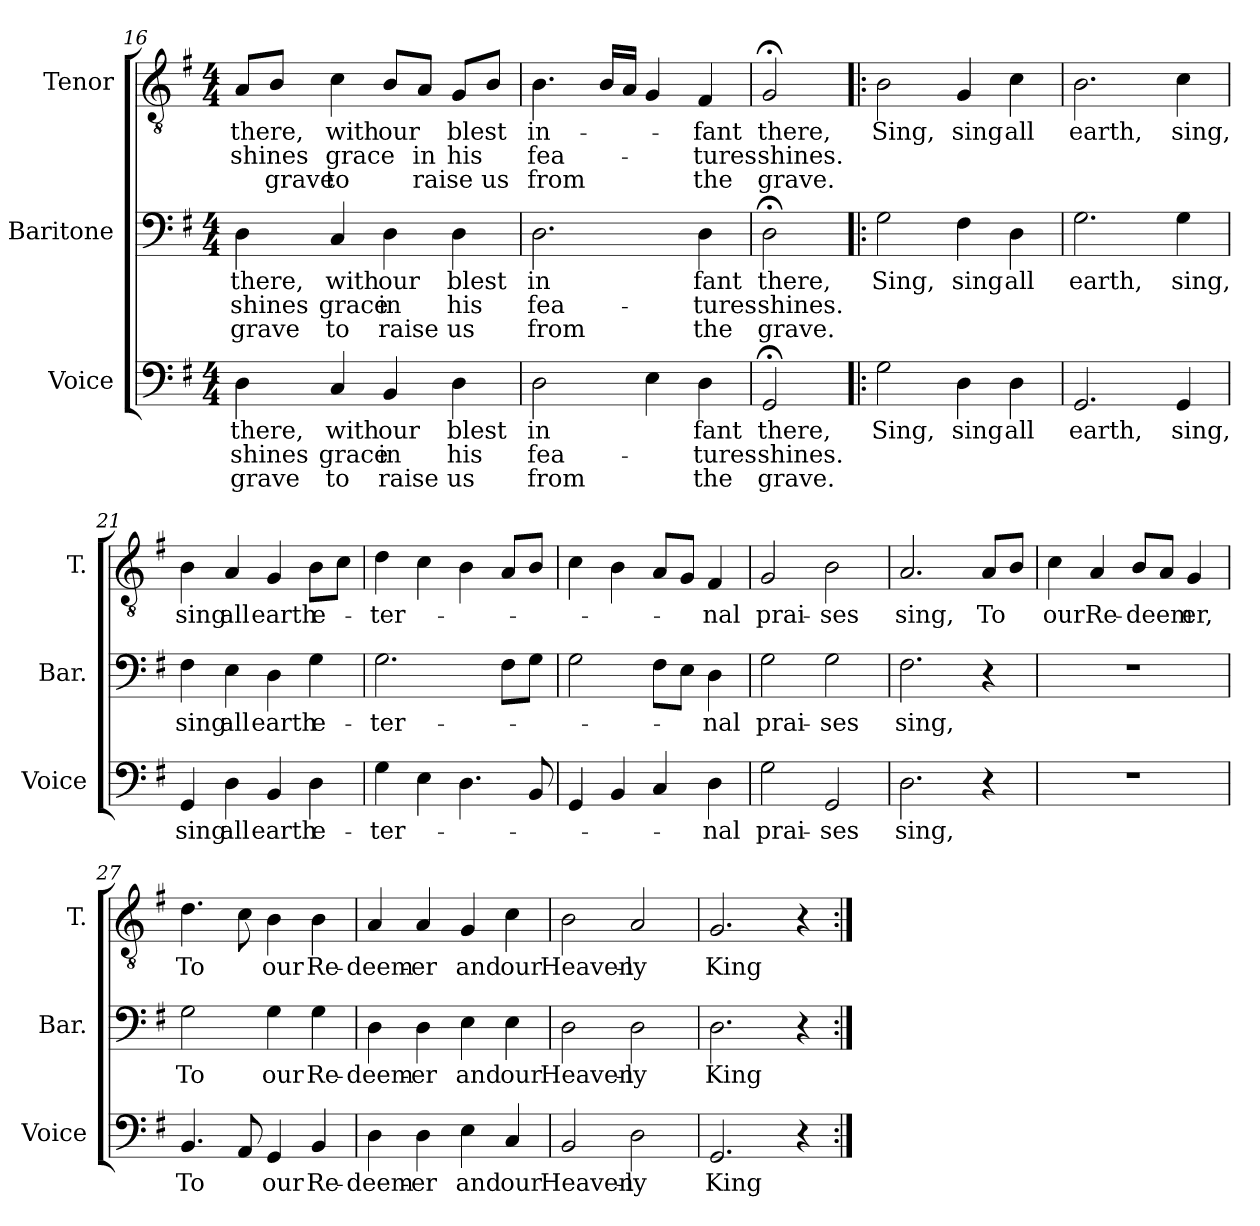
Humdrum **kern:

**kern	**text	**text	**text	**kern	**text	**text	**text	**kern	**text	**text	**text
*part3	*part3	*part3	*part3	*part2	*part2	*part2	*part2	*part1	*part1	*part1	*part1
*staff3	*staff3	*staff3	*staff3	*staff2	*staff2	*staff2	*staff2	*staff1	*staff1	*staff1	*staff1
*I"Voice	*	*	*	*I"Baritone	*	*	*	*I"Tenor	*	*	*
*I'Voice	*	*	*	*I'Bar.	*	*	*	*I'T.	*	*	*
!!LO:LB:g=z
*clefF4	*	*	*	*clefF4	*	*	*	*clefGv2	*	*	*
*k[f#]	*	*	*	*k[f#]	*	*	*	*k[f#]	*	*	*
*G:	*	*	*	*G:	*	*	*	*G:	*	*	*
*M4/4	*	*	*	*M4/4	*	*	*	*M4/4	*	*	*
=16	=16	=16	=16	=16	=16	=16	=16	=16	=16	=16	=16
!	!LO:LY:b	!LO:LY:b	!LO:LY:b	!	!LO:LY:b	!LO:LY:b	!LO:LY:b	!	!LO:LY:b	!LO:LY:b	!
4D\	there,	shines	grave	4D\	there,	shines	grave	8A/L	there,	shines	.
!	!	!	!	!	!	!	!	!	!	!	!LO:LY:b
.	.	.	.	.	.	.	.	8B/J	.	.	grave
!	!LO:LY:b	!LO:LY:b	!LO:LY:b	!	!LO:LY:b	!LO:LY:b	!LO:LY:b	!	!LO:LY:b	!LO:LY:b	!LO:LY:b
4C/	with	grace	to	4C/	with	grace	to	4c\	with	grace	to
!	!LO:LY:b	!LO:LY:b	!LO:LY:b	!	!LO:LY:b	!LO:LY:b	!LO:LY:b	!	!LO:LY:b	!	!
4BB/	our	in	raise	4D\	our	in	raise	8B/L	our	.	.
!	!	!	!	!	!	!	!	!	!	!LO:LY:b	!LO:LY:b
.	.	.	.	.	.	.	.	8A/J	.	in	raise
!	!LO:LY:b	!LO:LY:b	!LO:LY:b	!	!LO:LY:b	!LO:LY:b	!LO:LY:b	!	!LO:LY:b	!LO:LY:b	!
4D\	blest	his	us	4D\	blest	his	us	8G/L	blest	his	.
!	!	!	!	!	!	!	!	!	!	!	!LO:LY:b
.	.	.	.	.	.	.	.	8B/J	.	.	us
=17	=17	=17	=17	=17	=17	=17	=17	=17	=17	=17	=17
!	!LO:LY:b	!LO:LY:b	!LO:LY:b	!	!LO:LY:b	!LO:LY:b	!LO:LY:b	!	!LO:LY:b	!LO:LY:b	!LO:LY:b
2D\	in	fea-	from	2.D\	in	fea-	from	4.B\	in-	fea-	from
.	.	.	.	.	.	.	.	16B/LL	.	.	.
.	.	.	.	.	.	.	.	16A/JJ	.	.	.
4E\	.	.	.	.	.	.	.	4G/	.	.	.
!	!LO:LY:b	!LO:LY:b	!LO:LY:b	!	!LO:LY:b	!LO:LY:b	!LO:LY:b	!	!LO:LY:b	!LO:LY:b	!LO:LY:b
4D\	fant	-tures	the	4D\	fant	-tures	the	4F#/	-fant	-tures	the
=18	=18	=18	=18	=18	=18	=18	=18	=18	=18	=18	=18
!	!LO:LY:b	!LO:LY:b	!LO:LY:b	!	!LO:LY:b	!LO:LY:b	!LO:LY:b	!	!LO:LY:b	!LO:LY:b	!LO:LY:b
2GG;</	there,	shines.	grave.	2D;<\	there,	shines.	grave.	2G;</	there,	shines.	grave.
=19!|:	=19!|:	=19!|:	=19!|:	=19!|:	=19!|:	=19!|:	=19!|:	=19!|:	=19!|:	=19!|:	=19!|:
!	!LO:LY:b	!	!	!	!LO:LY:b	!	!	!	!LO:LY:b	!	!
2G\	Sing,	.	.	2G\	Sing,	.	.	2B\	Sing,	.	.
!	!LO:LY:b	!	!	!	!LO:LY:b	!	!	!	!LO:LY:b	!	!
4D\	sing	.	.	4F#\	sing	.	.	4G/	sing	.	.
!	!LO:LY:b	!	!	!	!LO:LY:b	!	!	!	!LO:LY:b	!	!
4D\	all	.	.	4D\	all	.	.	4c\	all	.	.
=20	=20	=20	=20	=20	=20	=20	=20	=20	=20	=20	=20
!	!LO:LY:b	!	!	!	!LO:LY:b	!	!	!	!LO:LY:b	!	!
2.GG/	earth,	.	.	2.G\	earth,	.	.	2.B\	earth,	.	.
!	!LO:LY:b	!	!	!	!LO:LY:b	!	!	!	!LO:LY:b	!	!
4GG/	sing,	.	.	4G\	sing,	.	.	4c\	sing,	.	.
=21	=21	=21	=21	=21	=21	=21	=21	=21	=21	=21	=21
!	!LO:LY:b	!	!	!	!LO:LY:b	!	!	!	!LO:LY:b	!	!
4GG/	sing	.	.	4F#\	sing	.	.	4B\	sing	.	.
!	!LO:LY:b	!	!	!	!LO:LY:b	!	!	!	!LO:LY:b	!	!
4D\	all	.	.	4E\	all	.	.	4A/	all	.	.
!	!LO:LY:b	!	!	!	!LO:LY:b	!	!	!	!LO:LY:b	!	!
4BB/	earth	.	.	4D\	earth	.	.	4G/	earth	.	.
!	!LO:LY:b	!	!	!	!LO:LY:b	!	!	!	!LO:LY:b	!	!
4D\	e-	.	.	4G\	e-	.	.	8B\L	e-	.	.
.	.	.	.	.	.	.	.	8c\J	.	.	.
=22	=22	=22	=22	=22	=22	=22	=22	=22	=22	=22	=22
!	!LO:LY:b	!	!	!	!LO:LY:b	!	!	!	!LO:LY:b	!	!
4G\	-ter--	.	.	2.G\	-ter--	.	.	4d\	-ter--	.	.
4E\	.	.	.	.	.	.	.	4c\	.	.	.
4.D\	.	.	.	.	.	.	.	4B\	.	.	.
.	.	.	.	8F#\L	.	.	.	8A/L	.	.	.
8BB/	.	.	.	8G\J	.	.	.	8B/J	.	.	.
!!LO:PB:g=z
=23	=23	=23	=23	=23	=23	=23	=23	=23	=23	=23	=23
4GG/	.	.	.	2G\	.	.	.	4c\	.	.	.
4BB/	.	.	.	.	.	.	.	4B\	.	.	.
4C/	.	.	.	8F#\L	.	.	.	8A/L	.	.	.
.	.	.	.	8E\J	.	.	.	8G/J	.	.	.
!	!LO:LY:b	!	!	!	!LO:LY:b	!	!	!	!LO:LY:b	!	!
4D\	-nal	.	.	4D\	-nal	.	.	4F#/	-nal	.	.
=24	=24	=24	=24	=24	=24	=24	=24	=24	=24	=24	=24
!	!LO:LY:b	!	!	!	!LO:LY:b	!	!	!	!LO:LY:b	!	!
2G\	prai-	.	.	2G\	prai-	.	.	2G/	prai-	.	.
!	!LO:LY:b	!	!	!	!LO:LY:b	!	!	!	!LO:LY:b	!	!
2GG/	-ses	.	.	2G\	-ses	.	.	2B\	-ses	.	.
=25	=25	=25	=25	=25	=25	=25	=25	=25	=25	=25	=25
!	!LO:LY:b	!	!	!	!LO:LY:b	!	!	!	!LO:LY:b	!	!
2.D\	sing,	.	.	2.F#\	sing,	.	.	2.A/	sing,	.	.
!	!	!	!	!	!	!	!	!	!LO:LY:b	!	!
4r	.	.	.	4r	.	.	.	8A/L	To	.	.
.	.	.	.	.	.	.	.	8B/J	.	.	.
=26	=26	=26	=26	=26	=26	=26	=26	=26	=26	=26	=26
!	!	!	!	!	!	!	!	!	!LO:LY:b	!	!
1r	.	.	.	1r	.	.	.	4c\	our	.	.
!	!	!	!	!	!	!	!	!	!LO:LY:b	!	!
.	.	.	.	.	.	.	.	4A/	Re-	.	.
!	!	!	!	!	!	!	!	!	!LO:LY:b	!	!
.	.	.	.	.	.	.	.	8B/L	-deem	.	.
.	.	.	.	.	.	.	.	8A/J	.	.	.
!	!	!	!	!	!	!	!	!	!LO:LY:b	!	!
.	.	.	.	.	.	.	.	4G/	er,	.	.
=27	=27	=27	=27	=27	=27	=27	=27	=27	=27	=27	=27
!	!LO:LY:b	!	!	!	!LO:LY:b	!	!	!	!LO:LY:b	!	!
4.BB/	To	.	.	2G\	To	.	.	4.d\	To	.	.
8AA/	.	.	.	.	.	.	.	8c\	.	.	.
!	!LO:LY:b	!	!	!	!LO:LY:b	!	!	!	!LO:LY:b	!	!
4GG/	our	.	.	4G\	our	.	.	4B\	our	.	.
!	!LO:LY:b	!	!	!	!LO:LY:b	!	!	!	!LO:LY:b	!	!
4BB/	Re-	.	.	4G\	Re-	.	.	4B\	Re-	.	.
=28	=28	=28	=28	=28	=28	=28	=28	=28	=28	=28	=28
!	!LO:LY:b	!	!	!	!LO:LY:b	!	!	!	!LO:LY:b	!	!
4D\	-deem-	.	.	4D\	-deem-	.	.	4A/	-deem-	.	.
!	!LO:LY:b	!	!	!	!LO:LY:b	!	!	!	!LO:LY:b	!	!
4D\	-er	.	.	4D\	-er	.	.	4A/	-er	.	.
!	!LO:LY:b	!	!	!	!LO:LY:b	!	!	!	!LO:LY:b	!	!
4E\	and	.	.	4E\	and	.	.	4G/	and	.	.
!	!LO:LY:b	!	!	!	!LO:LY:b	!	!	!	!LO:LY:b	!	!
4C/	our	.	.	4E\	our	.	.	4c\	our	.	.
=29	=29	=29	=29	=29	=29	=29	=29	=29	=29	=29	=29
!	!LO:LY:b	!	!	!	!LO:LY:b	!	!	!	!LO:LY:b	!	!
2BB/	Heaven-	.	.	2D\	Heaven-	.	.	2B\	Heaven-	.	.
!	!LO:LY:b	!	!	!	!LO:LY:b	!	!	!	!LO:LY:b	!	!
2D\	-ly	.	.	2D\	-ly	.	.	2A/	-ly	.	.
=30	=30	=30	=30	=30	=30	=30	=30	=30	=30	=30	=30
!	!LO:LY:b	!	!	!	!LO:LY:b	!	!	!	!LO:LY:b	!	!
2.GG/	King	.	.	2.D\	King	.	.	2.G/	King	.	.
4r	.	.	.	4r	.	.	.	4r	.	.	.
=:|!	=:|!	=:|!	=:|!	=:|!	=:|!	=:|!	=:|!	=:|!	=:|!	=:|!	=:|!
*-	*-	*-	*-	*-	*-	*-	*-	*-	*-	*-	*-
